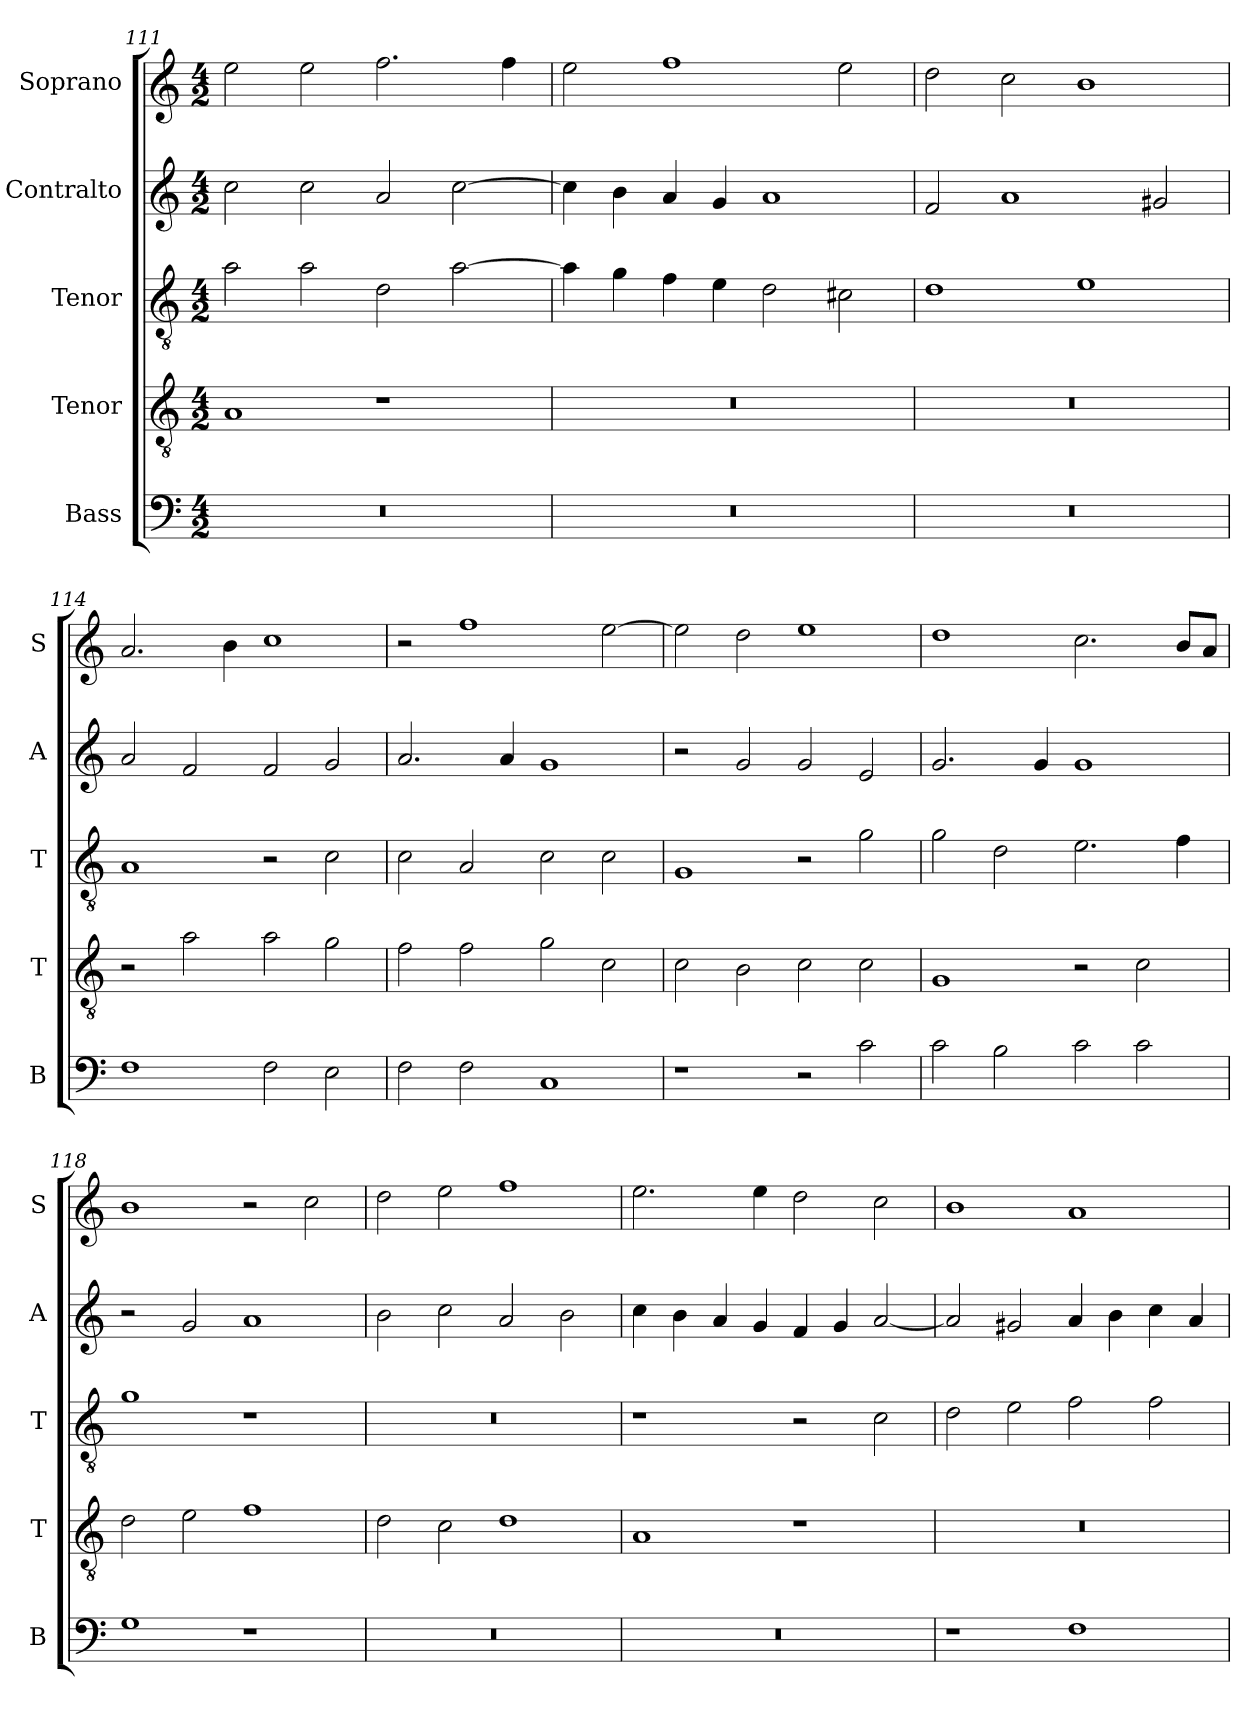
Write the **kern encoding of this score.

**kern	**kern	**kern	**kern	**kern
*part5	*part4	*part3	*part2	*part1
*staff5	*staff4	*staff3	*staff2	*staff1
*I"Bass	*I"Tenor	*I"Tenor	*I"Contralto	*I"Soprano
*I'B	*I'T	*I'T	*I'A	*I'S
*clefF4	*clefGv2	*clefGv2	*clefG2	*clefG2
*k[]	*k[]	*k[]	*k[]	*k[]
*A:aeo	*A:aeo	*A:aeo	*A:aeo	*A:aeo
*M4/2	*M4/2	*M4/2	*M4/2	*M4/2
=111	=111	=111	=111	=111
0r	1A	2a	2cc	2ee
.	.	2a	2cc	2ee
.	1r	2d	2a	2.ff
.	.	[2a	[2cc	.
.	.	.	.	4ff
=112	=112	=112	=112	=112
0r	0r	4a]	4cc]	2ee
.	.	4g	4b	.
.	.	4f	4a	1ff
.	.	4e	4g	.
.	.	2d	1a	.
.	.	2c#X	.	2ee
=113	=113	=113	=113	=113
0r	0r	1d	2f	2dd
.	.	.	1a	2cc
.	.	1e	.	1b
.	.	.	2g#X	.
=114	=114	=114	=114	=114
1F	2r	1A	2a	2.a
.	2a	.	2f	.
.	.	.	.	4b
2F	2a	2r	2f	1cc
2E	2g	2c	2g	.
=115	=115	=115	=115	=115
2F	2f	2c	2.a	2r
2F	2f	2A	.	1ff
.	.	.	4a	.
1C	2g	2c	1g	.
.	2c	2c	.	[2ee
=116	=116	=116	=116	=116
1r	2c	1G	2r	2ee]
.	2B	.	2g	2dd
2r	2c	2r	2g	1ee
2c	2c	2g	2e	.
=117	=117	=117	=117	=117
2c	1G	2g	2.g	1dd
2B	.	2d	.	.
.	.	.	4g	.
2c	2r	2.e	1g	2.cc
2c	2c	.	.	.
.	.	4f	.	8b/L
.	.	.	.	8a/J
=118	=118	=118	=118	=118
1G	2d	1g	2r	1b
.	2e	.	2g	.
1r	1f	1r	1a	2r
.	.	.	.	2cc
=119	=119	=119	=119	=119
0r	2d	0r	2b	2dd
.	2c	.	2cc	2ee
.	1d	.	2a	1ff
.	.	.	2b	.
=120	=120	=120	=120	=120
0r	1A	1r	4cc	2.ee
.	.	.	4b	.
.	.	.	4a	.
.	.	.	4g	4ee
.	1r	2r	4f	2dd
.	.	.	4g	.
.	.	2c	[2a	2cc
=121	=121	=121	=121	=121
1r	0r	2d	2a]	1b
.	.	2e	2g#X	.
1F	.	2f	4a	1a
.	.	.	4b	.
.	.	2f	4cc	.
.	.	.	4a	.
=	=	=	=	=
*-	*-	*-	*-	*-
